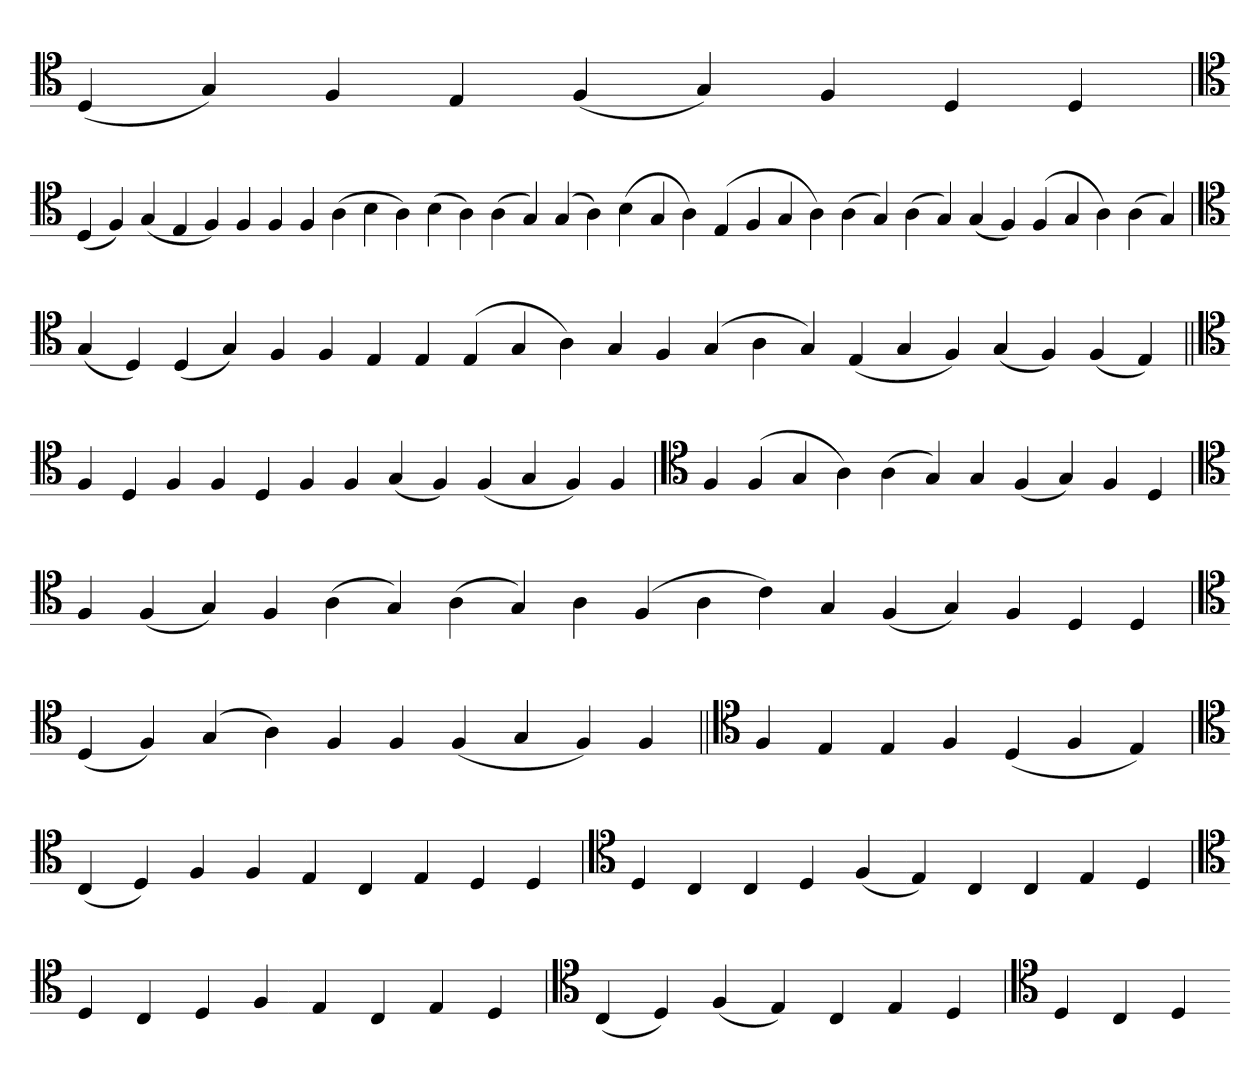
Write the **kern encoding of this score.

**kern
*part1
*staff1
*clefC4
=
(4D
4G)
4F
4E
(4F
4G)
4F
4D
4D
=
*clefC4
(4D
4F)
(4G
4E
4F)
4F
4F
4F
(4A
4B
4A)
(4B
4A)
(4A
4G)
(4G
4A)
(4B
4G
4A)
(4E
4F
4G
4A)
(4A
4G)
(4A
4G)
(4G
4F)
(4F
4G
4A)
(4A
4G)
='
*clefC4
(4G
4D)
(4D
4G)
4F
4F
4E
4E
(4E
4G
4A)
4G
4F
(4G
4A
4G)
(4E
4G
4F)
(4G
4F)
(4F
4E)
=||
*clefC4
4F
4D
4F
4F
4D
4F
4F
(4G
4F)
(4F
4G
4F)
4F
='
*clefC4
4F
(4F
4G
4A)
(4A
4G)
4G
(4F
4G)
4F
4D
='
*clefC4
4F
(4F
4G)
4F
(4A
4G)
(4A
4G)
4A
(4F
4A
4c)
4G
(4F
4G)
4F
4D
4D
=`
*clefC4
(4D
4F)
(4G
4A)
4F
4F
(4F
4G
4F)
4F
=||
*clefC4
4F
4E
4E
4F
(4D
4F
4E)
=`
*clefC4
(4C
4D)
4F
4F
4E
4C
4E
4D
4D
='
*clefC4
4D
4C
4C
4D
(4F
4E)
4C
4C
4E
4D
=`
*clefC4
4D
4C
4D
4F
4E
4C
4E
4D
=
*clefC4
(4C
4D)
(4F
4E)
4C
4E
4D
='
*clefC4
4D
4C
4D
=-
*-
